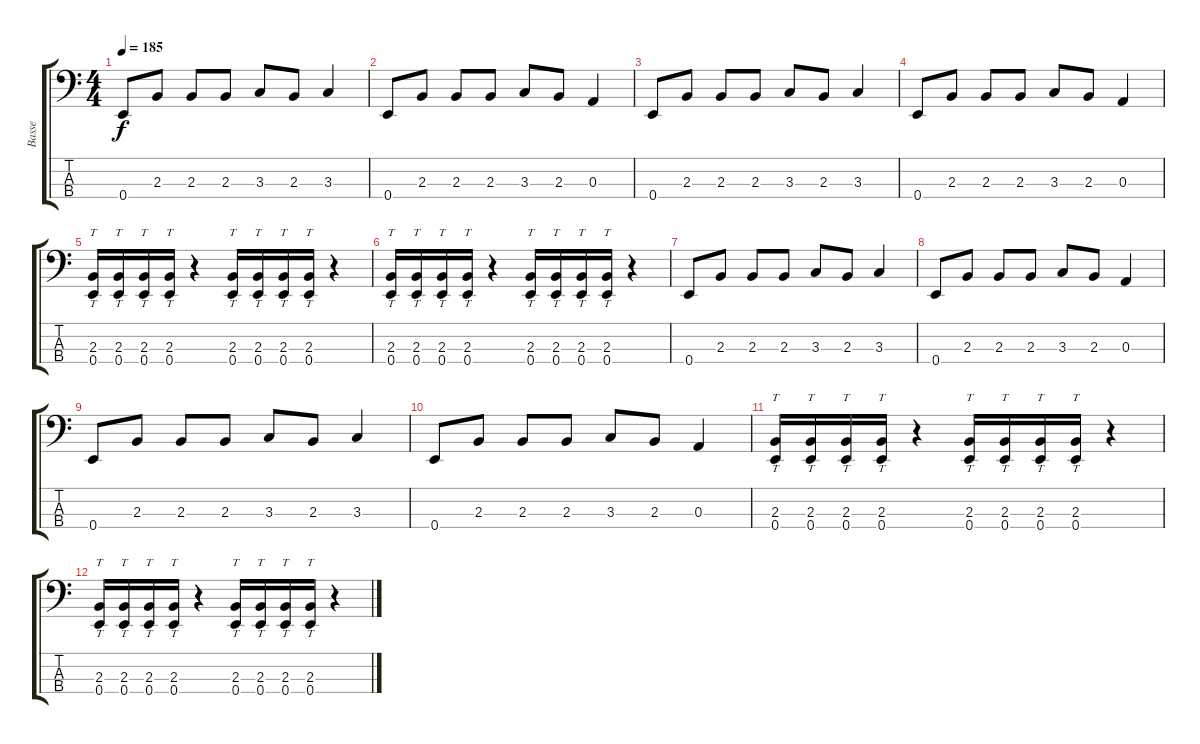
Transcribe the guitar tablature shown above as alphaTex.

\track ("Basse" "Basse") {instrument slapbass1}
\staff {score tabs}
\tuning (G2 D2 A1 E1) {hide}
\ts (4 4)
\tempo 185
\clef f4
\ks c
0.4.8{dy f} 2.3.8 2.3.8 2.3.8 3.3.8 2.3.8 3.3.4 |
0.4.8 2.3.8 2.3.8 2.3.8 3.3.8 2.3.8 0.3.4 |
0.4.8 2.3.8 2.3.8 2.3.8 3.3.8 2.3.8 3.3.4 |
0.4.8 2.3.8 2.3.8 2.3.8 3.3.8 2.3.8 0.3.4 |
(2.3 0.4).16{tt} (2.3 0.4).16{tt} (2.3 0.4).16{tt} (2.3 0.4).16{tt} r.4 (2.3 0.4).16{tt} (2.3 0.4).16{tt} (2.3 0.4).16{tt} (2.3 0.4).16{tt} r.4 |
(2.3 0.4).16{tt} (2.3 0.4).16{tt} (2.3 0.4).16{tt} (2.3 0.4).16{tt} r.4 (2.3 0.4).16{tt} (2.3 0.4).16{tt} (2.3 0.4).16{tt} (2.3 0.4).16{tt} r.4 |
0.4.8 2.3.8 2.3.8 2.3.8 3.3.8 2.3.8 3.3.4 |
0.4.8 2.3.8 2.3.8 2.3.8 3.3.8 2.3.8 0.3.4 |
0.4.8 2.3.8 2.3.8 2.3.8 3.3.8 2.3.8 3.3.4 |
0.4.8 2.3.8 2.3.8 2.3.8 3.3.8 2.3.8 0.3.4 |
(2.3 0.4).16{tt} (2.3 0.4).16{tt} (2.3 0.4).16{tt} (2.3 0.4).16{tt} r.4 (2.3 0.4).16{tt} (2.3 0.4).16{tt} (2.3 0.4).16{tt} (2.3 0.4).16{tt} r.4 |
(2.3 0.4).16{tt} (2.3 0.4).16{tt} (2.3 0.4).16{tt} (2.3 0.4).16{tt} r.4 (2.3 0.4).16{tt} (2.3 0.4).16{tt} (2.3 0.4).16{tt} (2.3 0.4).16{tt} r.4
